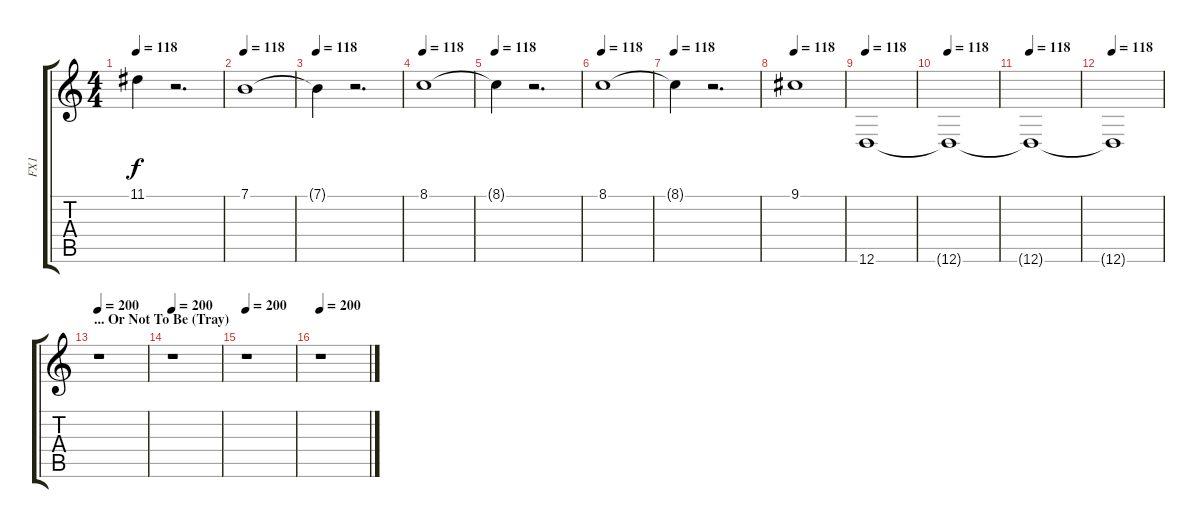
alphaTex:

\track ("FX1" "FX1") {instrument pad1newage}
\staff {score tabs}
\tuning (E4 B3 G3 D3 A2 D2) {hide}
\ts (4 4)
\tempo 118
\clef g2
\ks c
11.1{t}.4{dy f} r.2{d} |
\tempo 118
7.1.1 |
\tempo 118
7.1{t}.4 r.2{d} |
\tempo 118
8.1.1 |
\tempo 118
8.1{t}.4 r.2{d} |
\tempo 118
8.1.1 |
\tempo 118
8.1{t}.4 r.2{d} |
\tempo 118
9.1.1 |
\tempo 118
12.6.1 |
\tempo 118
12.6{t}.1 |
\tempo 118
12.6{t}.1 |
\tempo 118
12.6{t}.1 |
\section ("" "... Or Not To Be (Tray)")
\tempo 200
r.1 |
\tempo 200
r.1 |
\tempo 200
r.1 |
\tempo 200
r.1
